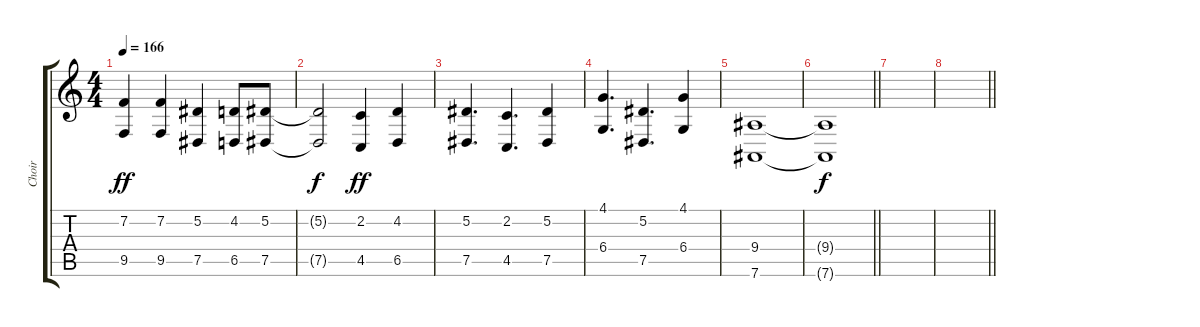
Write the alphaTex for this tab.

\track ("Choir" "Choir") {instrument choiraahs}
\staff {score tabs}
\tuning (Eb4 Bb3 Gb3 Db3 Ab2 Eb2) {hide}
\ts (4 4)
\tempo 166
\clef g2
\ks c
(7.2 9.5).4{dy ff} (7.2 9.5).4 (5.2 7.5).4 (4.2 6.5).8 (5.2 7.5).8 |
(5.2{t} 7.5{t}).2{dy f} (2.2 4.5).4{dy ff} (4.2 6.5).4 |
(5.2 7.5).4{d} (2.2 4.5).4{d} (5.2 7.5).4 |
(4.1 6.4).4{d} (5.2 7.5).4{d} (4.1 6.4).4 |
(9.4 7.6).1 |
\barLineRight lightlight
(9.4{t} 7.6{t}).1{dy f} |
|
\barLineRight lightlight
